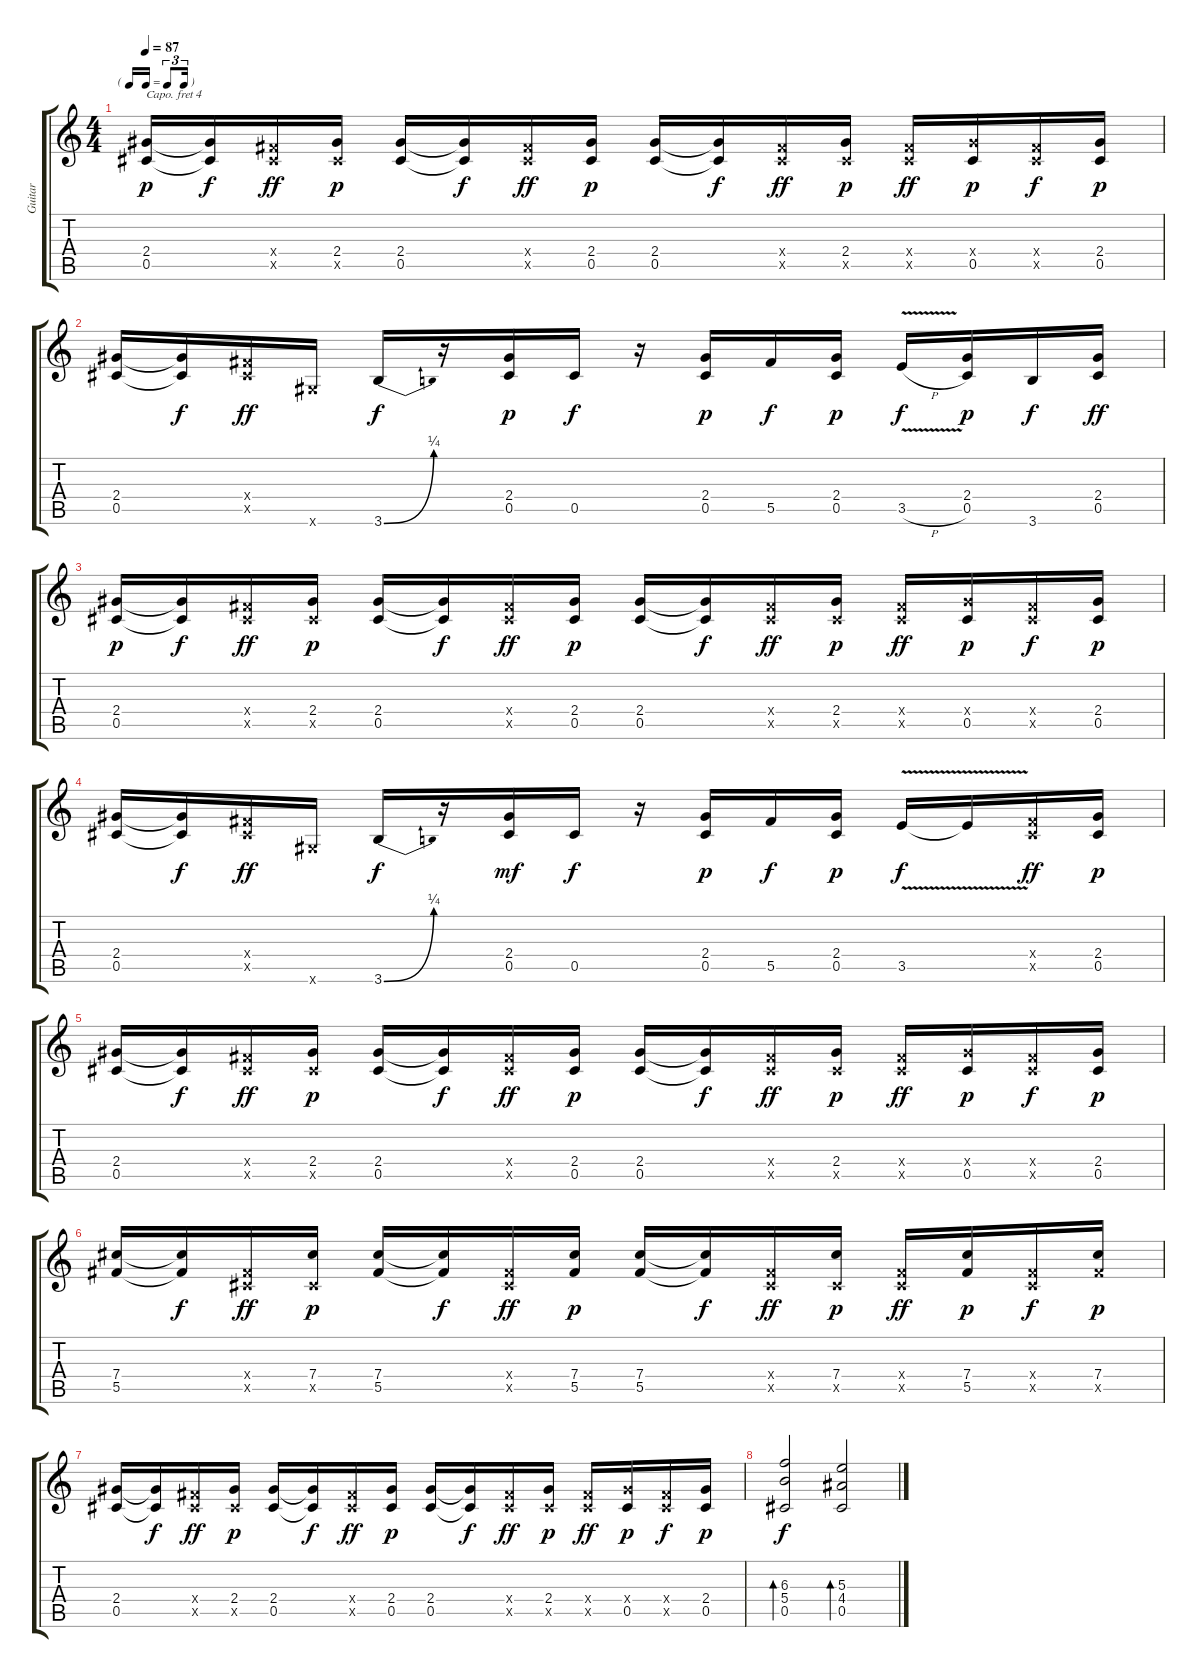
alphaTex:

\track ("Guitar" "Guitar") {instrument overdrivenguitar}
\staff {score tabs}
\capo 4
\tuning (E4 B3 G3 D3 A2 E2) {hide}
\ts (4 4)
\tf triplet16th
\tempo 87
\clef g2
\ks c
(2.4 0.5).16{dy p} (2.4{t} 0.5{t}).16{dy f} (0.4{x} 0.5{x}).16{dy ff} (2.4 0.5{x}).16{dy p} (2.4 0.5).16 (2.4{t} 0.5{t}).16{dy f} (0.4{x} 0.5{x}).16{dy ff} (2.4 0.5).16{dy p} (2.4 0.5).16 (2.4{t} 0.5{t}).16{dy f} (0.4{x} 0.5{x}).16{dy ff} (2.4 0.5{x}).16{dy p} (0.4{x} 0.5{x}).16{dy ff} (2.4{x} 0.5).16{dy p} (0.4{x} 0.5{x}).16{dy f} (2.4 0.5).16{dy p} |
(2.4 0.5).16 (2.4{t} 0.5{t}).16{dy f} (0.4{x} 0.5{x}).16{dy ff} 0.6{x}.16 3.6{be (bend 0 0 60 1)}.16{dy f} r.16 (2.4 0.5).16{dy p} 0.5.16{dy f} r.16 (2.4 0.5).16{dy p} 5.5.16{dy f} (2.4 0.5).16{dy p} 3.5{v h}.16{dy f} (2.4 0.5).16{dy p} 3.6.16{dy f} (2.4 0.5).16{dy ff} |
(2.4 0.5).16{dy p} (2.4{t} 0.5{t}).16{dy f} (0.4{x} 0.5{x}).16{dy ff} (2.4 0.5{x}).16{dy p} (2.4 0.5).16 (2.4{t} 0.5{t}).16{dy f} (0.4{x} 0.5{x}).16{dy ff} (2.4 0.5).16{dy p} (2.4 0.5).16 (2.4{t} 0.5{t}).16{dy f} (0.4{x} 0.5{x}).16{dy ff} (2.4 0.5{x}).16{dy p} (0.4{x} 0.5{x}).16{dy ff} (2.4{x} 0.5).16{dy p} (0.4{x} 0.5{x}).16{dy f} (2.4 0.5).16{dy p} |
(2.4 0.5).16 (2.4{t} 0.5{t}).16{dy f} (0.4{x} 0.5{x}).16{dy ff} 0.6{x}.16 3.6{be (bend 0 0 60 1)}.16{dy f} r.16 (2.4 0.5).16{dy mf} 0.5.16{dy f} r.16 (2.4 0.5).16{dy p} 5.5.16{dy f} (2.4 0.5).16{dy p} 3.5{v}.16{dy f} 3.5{t}.16 (0.4{x} 0.5{x}).16{dy ff} (2.4 0.5).16{dy p} |
(2.4 0.5).16 (2.4{t} 0.5{t}).16{dy f} (0.4{x} 0.5{x}).16{dy ff} (2.4 0.5{x}).16{dy p} (2.4 0.5).16 (2.4{t} 0.5{t}).16{dy f} (0.4{x} 0.5{x}).16{dy ff} (2.4 0.5).16{dy p} (2.4 0.5).16 (2.4{t} 0.5{t}).16{dy f} (0.4{x} 0.5{x}).16{dy ff} (2.4 0.5{x}).16{dy p} (0.4{x} 0.5{x}).16{dy ff} (2.4{x} 0.5).16{dy p} (0.4{x} 0.5{x}).16{dy f} (2.4 0.5).16{dy p} |
(7.4 5.5).16 (7.4{t} 5.5{t}).16{dy f} (0.4{x} 0.5{x}).16{dy ff} (7.4 0.5{x}).16{dy p} (7.4 5.5).16 (7.4{t} 5.5{t}).16{dy f} (0.4{x} 0.5{x}).16{dy ff} (7.4 5.5).16{dy p} (7.4 5.5).16 (7.4{t} 5.5{t}).16{dy f} (0.4{x} 0.5{x}).16{dy ff} (7.4 0.5{x}).16{dy p} (0.4{x} 0.5{x}).16{dy ff} (7.4 5.5).16{dy p} (0.4{x} 0.5{x}).16{dy f} (7.4 5.5{x}).16{dy p} |
(2.4 0.5).16 (2.4{t} 0.5{t}).16{dy f} (0.4{x} 0.5{x}).16{dy ff} (2.4 0.5{x}).16{dy p} (2.4 0.5).16 (2.4{t} 0.5{t}).16{dy f} (0.4{x} 0.5{x}).16{dy ff} (2.4 0.5).16{dy p} (2.4 0.5).16 (2.4{t} 0.5{t}).16{dy f} (0.4{x} 0.5{x}).16{dy ff} (2.4 0.5{x}).16{dy p} (0.4{x} 0.5{x}).16{dy ff} (2.4{x} 0.5).16{dy p} (0.4{x} 0.5{x}).16{dy f} (2.4 0.5).16{dy p} |
(6.3 5.4 0.5).2{bd 240 dy f instrument electricguitarclean} (5.3 4.4 0.5).2{bd 240}
